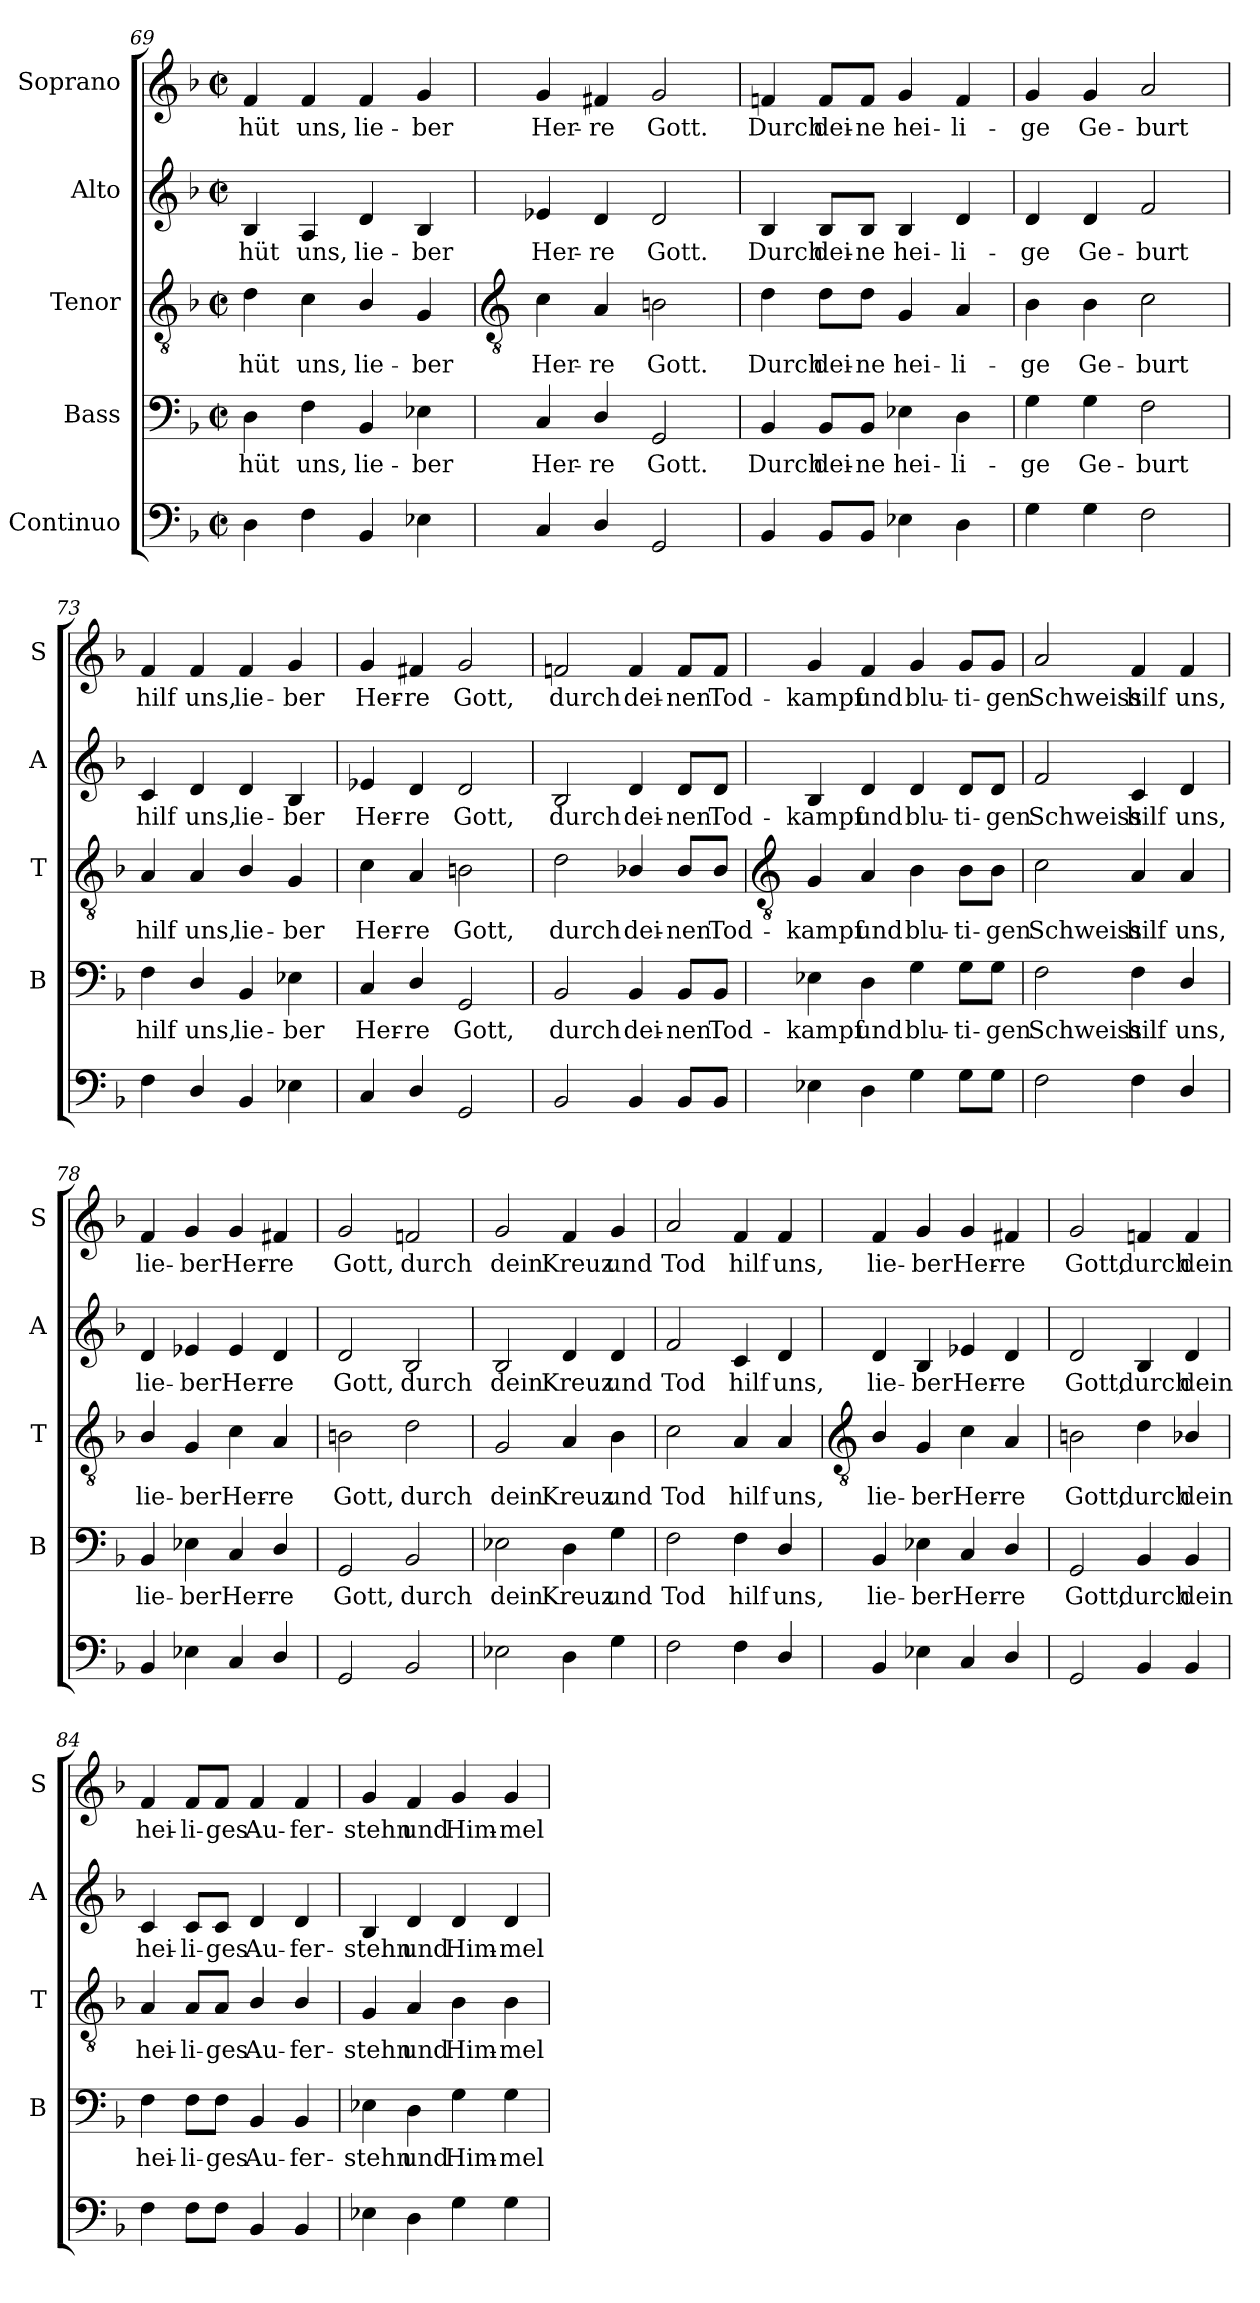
**kern	**kern	**text	**kern	**text	**kern	**text	**kern	**text
*part5	*part4	*part4	*part3	*part3	*part2	*part2	*part1	*part1
*staff5	*staff4	*staff4	*staff3	*staff3	*staff2	*staff2	*staff1	*staff1
*I"Continuo	*I"Bass	*	*I"Tenor	*	*I"Alto	*	*I"Soprano	*
*	*I'B	*	*I'T	*	*I'A	*	*I'S	*
*clefF4	*clefF4	*	*clefGv2	*	*clefG2	*	*clefG2	*
*k[b-]	*k[b-]	*	*k[b-]	*	*k[b-]	*	*k[b-]	*
*F:	*F:	*	*F:	*	*F:	*	*F:	*
*M2/2	*M2/2	*	*M2/2	*	*M2/2	*	*M2/2	*
*met(c|)	*met(c|)	*	*met(c|)	*	*met(c|)	*	*met(c|)	*
=69	=69	=69	=69	=69	=69	=69	=69	=69
!	!	!LO:LY:b	!	!LO:LY:b	!	!LO:LY:b	!	!LO:LY:b
4D	4D	-hüt	4d	-hüt	4B-	-hüt	4f	-hüt
!	!	!LO:LY:b	!	!LO:LY:b	!	!LO:LY:b	!	!LO:LY:b
4F	4F	uns,	4c	uns,	4A	uns,	4f	uns,
!	!	!LO:LY:b	!	!LO:LY:b	!	!LO:LY:b	!	!LO:LY:b
4BB-	4BB-	lie-	4B-/	lie-	4d	lie-	4f	lie-
!	!	!LO:LY:b	!	!LO:LY:b	!	!LO:LY:b	!	!LO:LY:b
4E-X	4E-X	-ber	4G	-ber	4B-	-ber	4g	-ber
!!LO:LB:g=z
=70	=70	=70	=70	=70	=70	=70	=70	=70
*	*	*	*clefGv2	*	*	*	*	*
!	!	!LO:LY:b	!	!LO:LY:b	!	!LO:LY:b	!	!LO:LY:b
4C	4C	Her-	4c	Her-	4e-X	Her-	4g	Her-
!	!	!LO:LY:b	!	!LO:LY:b	!	!LO:LY:b	!	!LO:LY:b
4D/	4D/	-re	4A	-re	4d	-re	4f#X	-re
!	!	!LO:LY:b	!	!LO:LY:b	!	!LO:LY:b	!	!LO:LY:b
2GG	2GG	Gott.	2Bn	Gott.	2d	Gott.	2g	Gott.
=71	=71	=71	=71	=71	=71	=71	=71	=71
!	!	!LO:LY:b	!	!LO:LY:b	!	!LO:LY:b	!	!LO:LY:b
4BB-	4BB-	Durch	4d	Durch	4B-	Durch	4fn	Durch
!	!	!LO:LY:b	!	!LO:LY:b	!	!LO:LY:b	!	!LO:LY:b
8BB-L	8BB-/L	dei-	8d\L	dei-	8B-/L	dei-	8f/L	dei-
!	!	!LO:LY:b	!	!LO:LY:b	!	!LO:LY:b	!	!LO:LY:b
8BB-J	8BB-/J	-ne	8d\J	-ne	8B-/J	-ne	8f/J	-ne
!	!	!LO:LY:b	!	!LO:LY:b	!	!LO:LY:b	!	!LO:LY:b
4E-X	4E-X	hei-	4G	hei-	4B-	hei-	4g	hei-
!	!	!LO:LY:b	!	!LO:LY:b	!	!LO:LY:b	!	!LO:LY:b
4D	4D	-li-	4A	-li-	4d	-li-	4f	-li-
=72	=72	=72	=72	=72	=72	=72	=72	=72
!	!	!LO:LY:b	!	!LO:LY:b	!	!LO:LY:b	!	!LO:LY:b
4G	4G	-ge	4B-	-ge	4d	-ge	4g	-ge
!	!	!LO:LY:b	!	!LO:LY:b	!	!LO:LY:b	!	!LO:LY:b
4G	4G	Ge-	4B-	Ge-	4d	Ge-	4g	Ge-
!	!	!LO:LY:b	!	!LO:LY:b	!	!LO:LY:b	!	!LO:LY:b
2F	2F	-burt	2c	-burt	2f	-burt	2a	-burt
=73	=73	=73	=73	=73	=73	=73	=73	=73
!	!	!LO:LY:b	!	!LO:LY:b	!	!LO:LY:b	!	!LO:LY:b
4F	4F	hilf	4A	hilf	4c	hilf	4f	hilf
!	!	!LO:LY:b	!	!LO:LY:b	!	!LO:LY:b	!	!LO:LY:b
4D/	4D/	uns,	4A	uns,	4d	uns,	4f	uns,
!	!	!LO:LY:b	!	!LO:LY:b	!	!LO:LY:b	!	!LO:LY:b
4BB-	4BB-	lie-	4B-/	lie-	4d	lie-	4f	lie-
!	!	!LO:LY:b	!	!LO:LY:b	!	!LO:LY:b	!	!LO:LY:b
4E-X	4E-X	-ber	4G	-ber	4B-	-ber	4g	-ber
=74	=74	=74	=74	=74	=74	=74	=74	=74
!	!	!LO:LY:b	!	!LO:LY:b	!	!LO:LY:b	!	!LO:LY:b
4C	4C	Her-	4c	Her-	4e-X	Her-	4g	Her-
!	!	!LO:LY:b	!	!LO:LY:b	!	!LO:LY:b	!	!LO:LY:b
4D/	4D/	-re	4A	-re	4d	-re	4f#X	-re
!	!	!LO:LY:b	!	!LO:LY:b	!	!LO:LY:b	!	!LO:LY:b
2GG	2GG	Gott,	2Bn	Gott,	2d	Gott,	2g	Gott,
=75	=75	=75	=75	=75	=75	=75	=75	=75
!	!	!LO:LY:b	!	!LO:LY:b	!	!LO:LY:b	!	!LO:LY:b
2BB-	2BB-	durch	2d	durch	2B-	durch	2fn	durch
!	!	!LO:LY:b	!	!LO:LY:b	!	!LO:LY:b	!	!LO:LY:b
4BB-	4BB-	dei-	4B-X/	dei-	4d	dei-	4f	dei-
!	!	!LO:LY:b	!	!LO:LY:b	!	!LO:LY:b	!	!LO:LY:b
8BB-L	8BB-/L	-nen	8B-/L	-nen	8d/L	-nen	8f/L	-nen
!	!	!LO:LY:b	!	!LO:LY:b	!	!LO:LY:b	!	!LO:LY:b
8BB-J	8BB-/J	Tod-	8B-/J	Tod-	8d/J	Tod-	8f/J	Tod-
!!LO:LB:g=z
=76	=76	=76	=76	=76	=76	=76	=76	=76
*	*	*	*clefGv2	*	*	*	*	*
!	!	!LO:LY:b	!	!LO:LY:b	!	!LO:LY:b	!	!LO:LY:b
4E-X	4E-X	-kampf	4G	-kampf	4B-	-kampf	4g	-kampf
!	!	!LO:LY:b	!	!LO:LY:b	!	!LO:LY:b	!	!LO:LY:b
4D	4D	und	4A	und	4d	und	4f	und
!	!	!LO:LY:b	!	!LO:LY:b	!	!LO:LY:b	!	!LO:LY:b
4G	4G	blu-	4B-	blu-	4d	blu-	4g	blu-
!	!	!LO:LY:b	!	!LO:LY:b	!	!LO:LY:b	!	!LO:LY:b
8GL	8G\L	-ti-	8B-\L	-ti-	8d/L	-ti-	8g/L	-ti-
!	!	!LO:LY:b	!	!LO:LY:b	!	!LO:LY:b	!	!LO:LY:b
8GJ	8G\J	-gen	8B-\J	-gen	8d/J	-gen	8g/J	-gen
=77	=77	=77	=77	=77	=77	=77	=77	=77
!	!	!LO:LY:b	!	!LO:LY:b	!	!LO:LY:b	!	!LO:LY:b
2F	2F	Schweiss	2c	Schweiss	2f	Schweiss	2a	Schweiss
!	!	!LO:LY:b	!	!LO:LY:b	!	!LO:LY:b	!	!LO:LY:b
4F	4F	hilf	4A	hilf	4c	hilf	4f	hilf
!	!	!LO:LY:b	!	!LO:LY:b	!	!LO:LY:b	!	!LO:LY:b
4D/	4D/	uns,	4A	uns,	4d	uns,	4f	uns,
=78	=78	=78	=78	=78	=78	=78	=78	=78
!	!	!LO:LY:b	!	!LO:LY:b	!	!LO:LY:b	!	!LO:LY:b
4BB-	4BB-	lie-	4B-/	lie-	4d	lie-	4f	lie-
!	!	!LO:LY:b	!	!LO:LY:b	!	!LO:LY:b	!	!LO:LY:b
4E-X	4E-X	-ber	4G	-ber	4e-X	-ber	4g	-ber
!	!	!LO:LY:b	!	!LO:LY:b	!	!LO:LY:b	!	!LO:LY:b
4C	4C	Her-	4c	Her-	4e-	Her-	4g	Her-
!	!	!LO:LY:b	!	!LO:LY:b	!	!LO:LY:b	!	!LO:LY:b
4D/	4D/	-re	4A	-re	4d	-re	4f#X	-re
=79	=79	=79	=79	=79	=79	=79	=79	=79
!	!	!LO:LY:b	!	!LO:LY:b	!	!LO:LY:b	!	!LO:LY:b
2GG	2GG	Gott,	2Bn	Gott,	2d	Gott,	2g	Gott,
!	!	!LO:LY:b	!	!LO:LY:b	!	!LO:LY:b	!	!LO:LY:b
2BB-	2BB-	durch	2d	durch	2B-	durch	2fn	durch
=80	=80	=80	=80	=80	=80	=80	=80	=80
!	!	!LO:LY:b	!	!LO:LY:b	!	!LO:LY:b	!	!LO:LY:b
2E-X	2E-X	dein	2G	dein	2B-	dein	2g	dein
!	!	!LO:LY:b	!	!LO:LY:b	!	!LO:LY:b	!	!LO:LY:b
4D	4D	Kreuz	4A	Kreuz	4d	Kreuz	4f	Kreuz
!	!	!LO:LY:b	!	!LO:LY:b	!	!LO:LY:b	!	!LO:LY:b
4G	4G	und	4B-	und	4d	und	4g	und
=81	=81	=81	=81	=81	=81	=81	=81	=81
!	!	!LO:LY:b	!	!LO:LY:b	!	!LO:LY:b	!	!LO:LY:b
2F	2F	Tod	2c	Tod	2f	Tod	2a	Tod
!	!	!LO:LY:b	!	!LO:LY:b	!	!LO:LY:b	!	!LO:LY:b
4F	4F	hilf	4A	hilf	4c	hilf	4f	hilf
!	!	!LO:LY:b	!	!LO:LY:b	!	!LO:LY:b	!	!LO:LY:b
4D/	4D/	uns,	4A	uns,	4d	uns,	4f	uns,
!!LO:LB:g=z
=82	=82	=82	=82	=82	=82	=82	=82	=82
*	*	*	*clefGv2	*	*	*	*	*
!	!	!LO:LY:b	!	!LO:LY:b	!	!LO:LY:b	!	!LO:LY:b
4BB-	4BB-	lie-	4B-/	lie-	4d	lie-	4f	lie-
!	!	!LO:LY:b	!	!LO:LY:b	!	!LO:LY:b	!	!LO:LY:b
4E-X	4E-X	-ber	4G	-ber	4B-	-ber	4g	-ber
!	!	!LO:LY:b	!	!LO:LY:b	!	!LO:LY:b	!	!LO:LY:b
4C	4C	Her-	4c	Her-	4e-X	Her-	4g	Her-
!	!	!LO:LY:b	!	!LO:LY:b	!	!LO:LY:b	!	!LO:LY:b
4D/	4D/	-re	4A	-re	4d	-re	4f#X	-re
=83	=83	=83	=83	=83	=83	=83	=83	=83
!	!	!LO:LY:b	!	!LO:LY:b	!	!LO:LY:b	!	!LO:LY:b
2GG	2GG	Gott,	2Bn	Gott,	2d	Gott,	2g	Gott,
!	!	!LO:LY:b	!	!LO:LY:b	!	!LO:LY:b	!	!LO:LY:b
4BB-	4BB-	durch	4d	durch	4B-	durch	4fn	durch
!	!	!LO:LY:b	!	!LO:LY:b	!	!LO:LY:b	!	!LO:LY:b
4BB-	4BB-	dein	4B-X/	dein	4d	dein	4f	dein
=84	=84	=84	=84	=84	=84	=84	=84	=84
!	!	!LO:LY:b	!	!LO:LY:b	!	!LO:LY:b	!	!LO:LY:b
4F	4F	hei-	4A	hei-	4c	hei-	4f	hei-
!	!	!LO:LY:b	!	!LO:LY:b	!	!LO:LY:b	!	!LO:LY:b
8FL	8F\L	-li-	8A/L	-li-	8c/L	-li-	8f/L	-li-
!	!	!LO:LY:b	!	!LO:LY:b	!	!LO:LY:b	!	!LO:LY:b
8FJ	8F\J	-ges	8A/J	-ges	8c/J	-ges	8f/J	-ges
!	!	!LO:LY:b	!	!LO:LY:b	!	!LO:LY:b	!	!LO:LY:b
4BB-	4BB-	Au-	4B-/	Au-	4d	Au-	4f	Au-
!	!	!LO:LY:b	!	!LO:LY:b	!	!LO:LY:b	!	!LO:LY:b
4BB-	4BB-	-fer-	4B-/	-fer-	4d	-fer-	4f	-fer-
=85	=85	=85	=85	=85	=85	=85	=85	=85
!	!	!LO:LY:b	!	!LO:LY:b	!	!LO:LY:b	!	!LO:LY:b
4E-X	4E-X	-stehn	4G	-stehn	4B-	-stehn	4g	-stehn
!	!	!LO:LY:b	!	!LO:LY:b	!	!LO:LY:b	!	!LO:LY:b
4D	4D	und	4A	und	4d	und	4f	und
!	!	!LO:LY:b	!	!LO:LY:b	!	!LO:LY:b	!	!LO:LY:b
4G	4G	Him-	4B-	Him-	4d	Him-	4g	Him-
!	!	!LO:LY:b	!	!LO:LY:b	!	!LO:LY:b	!	!LO:LY:b
4G	4G	-mel-	4B-	-mel-	4d	-mel-	4g	-mel-
=	=	=	=	=	=	=	=	=
*-	*-	*-	*-	*-	*-	*-	*-	*-
